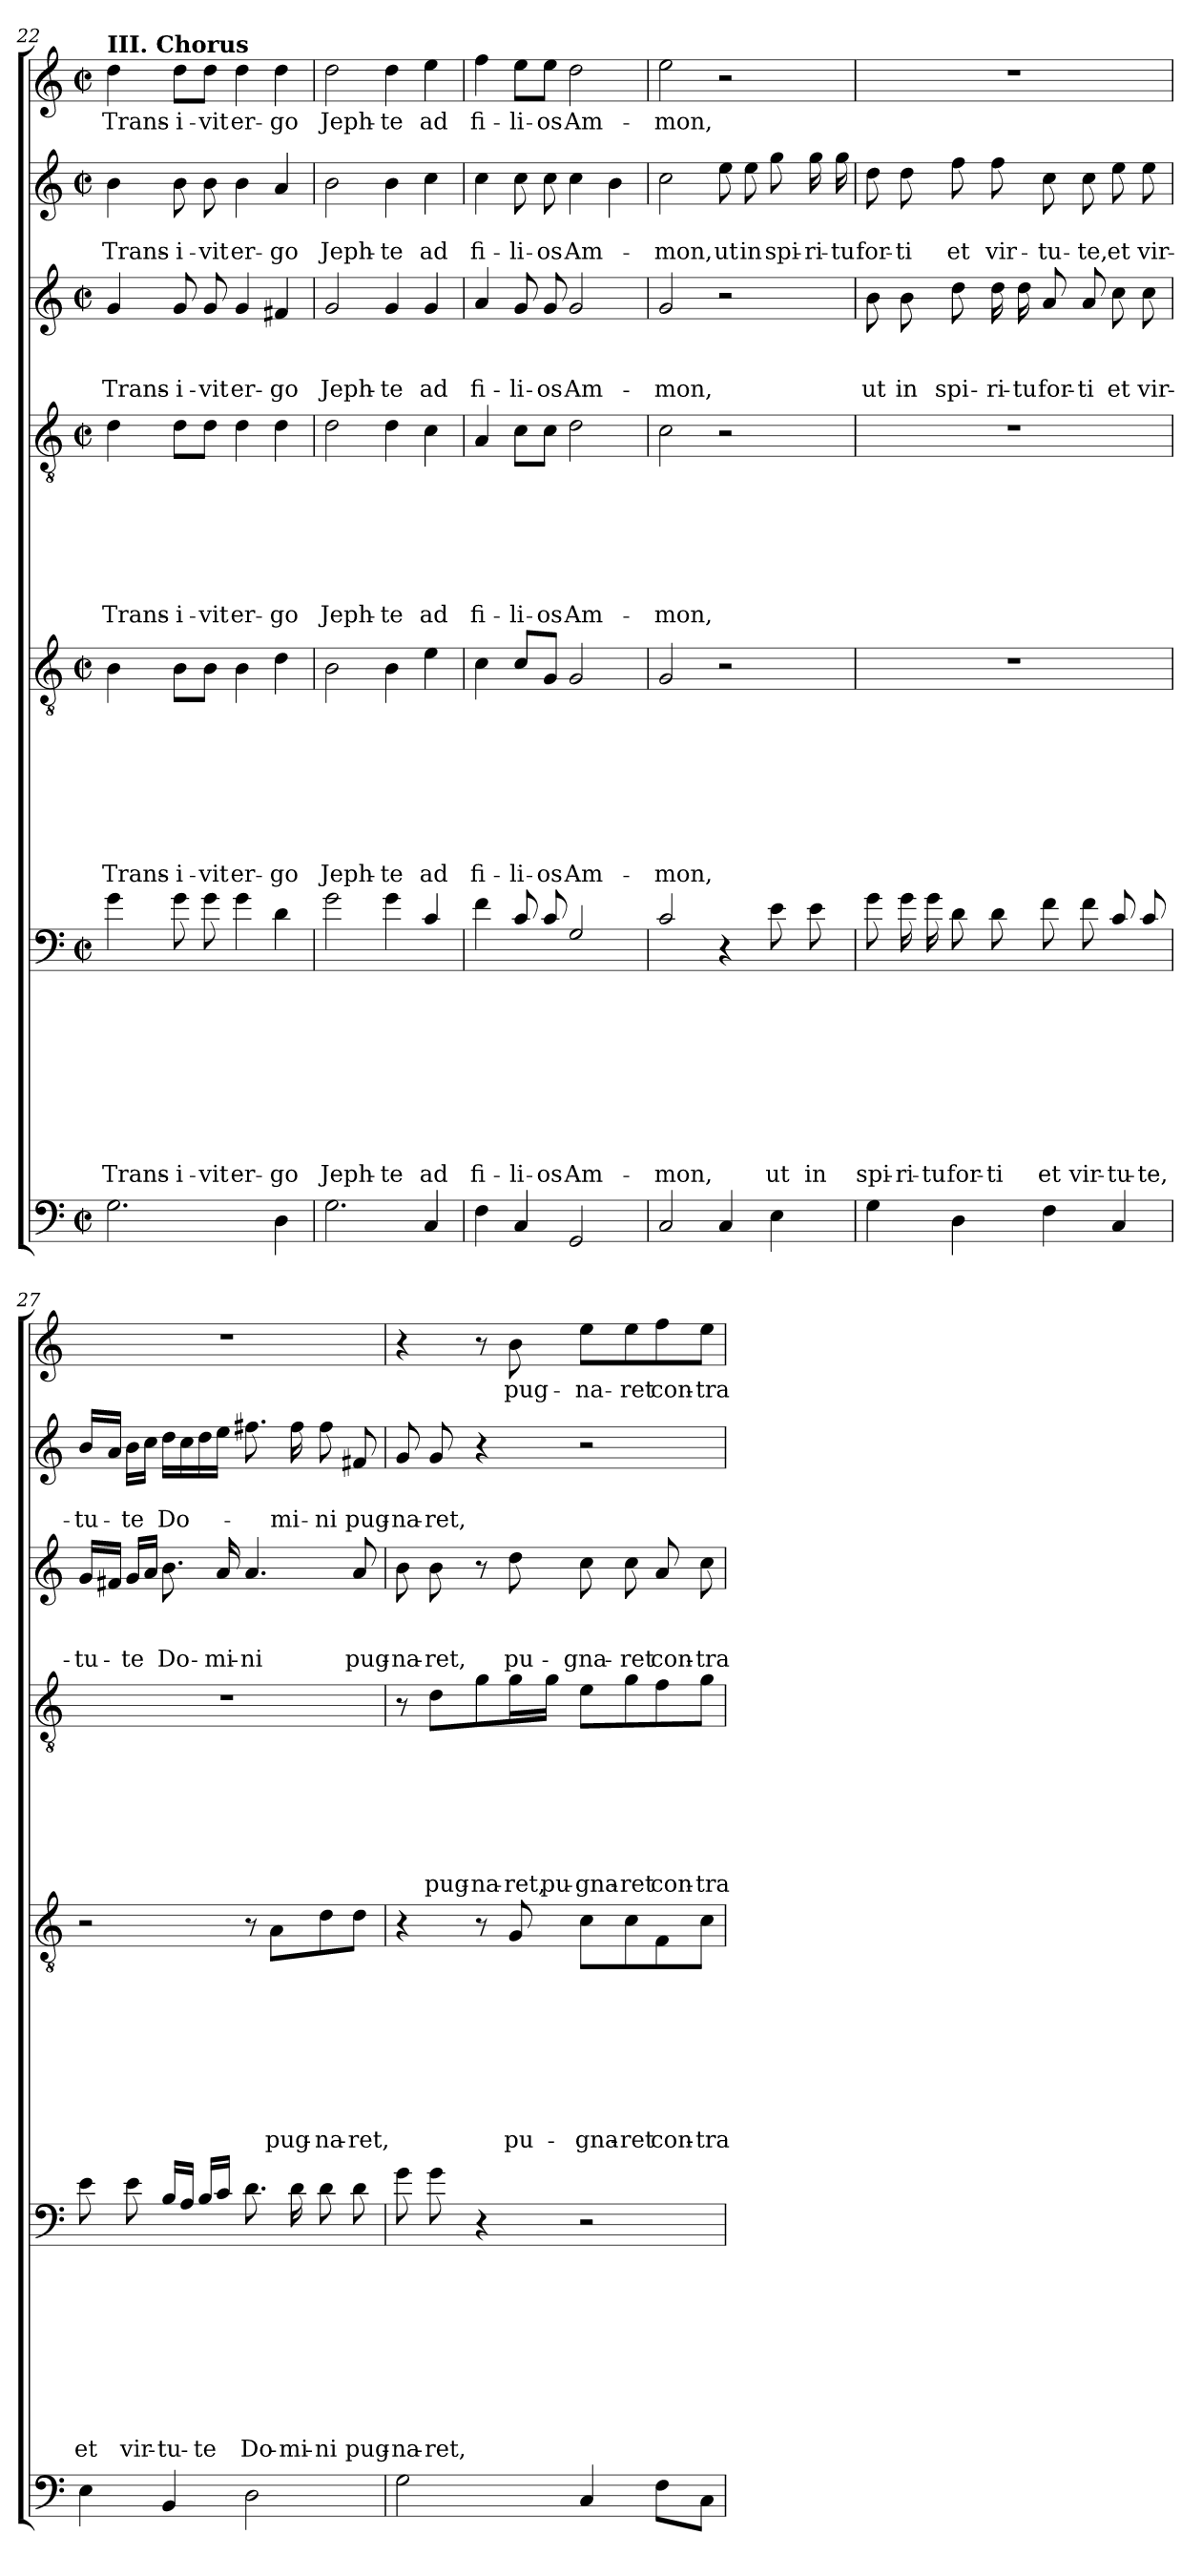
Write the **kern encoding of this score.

**kern	**kern	**text	**text	**text	**text	**text	**text	**text	**text	**text	**kern	**text	**text	**text	**text	**text	**text	**text	**text	**kern	**text	**text	**text	**text	**text	**text	**text	**kern	**text	**text	**text	**kern	**text	**text	**kern	**text
*part7	*part6	*part6	*part6	*part6	*part6	*part6	*part6	*part6	*part6	*part6	*part5	*part5	*part5	*part5	*part5	*part5	*part5	*part5	*part5	*part4	*part4	*part4	*part4	*part4	*part4	*part4	*part4	*part3	*part3	*part3	*part3	*part2	*part2	*part2	*part1	*part1
*staff7	*staff6	*staff6	*staff6	*staff6	*staff6	*staff6	*staff6	*staff6	*staff6	*staff6	*staff5	*staff5	*staff5	*staff5	*staff5	*staff5	*staff5	*staff5	*staff5	*staff4	*staff4	*staff4	*staff4	*staff4	*staff4	*staff4	*staff4	*staff3	*staff3	*staff3	*staff3	*staff2	*staff2	*staff2	*staff1	*staff1
!!LO:LB:g=z
*clefF4	*clefF4	*	*	*	*	*	*	*	*	*	*clefGv2	*	*	*	*	*	*	*	*	*clefGv2	*	*	*	*	*	*	*	*clefG2	*	*	*	*clefG2	*	*	*clefG2	*
*	*ITrd8c14	*	*	*	*	*	*	*	*	*	*	*	*	*	*	*	*	*	*	*	*	*	*	*	*	*	*	*	*	*	*	*	*	*	*	*
*k[]	*k[]	*	*	*	*	*	*	*	*	*	*k[]	*	*	*	*	*	*	*	*	*k[]	*	*	*	*	*	*	*	*k[]	*	*	*	*k[]	*	*	*k[]	*
*C:	*C:	*	*	*	*	*	*	*	*	*	*C:	*	*	*	*	*	*	*	*	*C:	*	*	*	*	*	*	*	*C:	*	*	*	*C:	*	*	*C:	*
*M2/2	*M2/2	*	*	*	*	*	*	*	*	*	*M2/2	*	*	*	*	*	*	*	*	*M2/2	*	*	*	*	*	*	*	*M2/2	*	*	*	*M2/2	*	*	*M2/2	*
*met(c|)	*met(c|)	*	*	*	*	*	*	*	*	*	*met(c|)	*	*	*	*	*	*	*	*	*met(c|)	*	*	*	*	*	*	*	*met(c|)	*	*	*	*met(c|)	*	*	*met(c|)	*
=22	=22	=22	=22	=22	=22	=22	=22	=22	=22	=22	=22	=22	=22	=22	=22	=22	=22	=22	=22	=22	=22	=22	=22	=22	=22	=22	=22	=22	=22	=22	=22	=22	=22	=22	=22	=22
!	!	!	!	!	!	!	!	!	!	!	!	!	!	!	!	!	!	!	!	!	!	!	!	!	!	!	!	!	!	!	!	!	!	!	!LO:TX:a:B:t=III. Chorus	!
!	!	!	!	!	!	!	!	!	!	!LO:LY:b	!	!	!	!	!	!	!	!	!LO:LY:b	!	!	!	!	!	!	!	!LO:LY:b	!	!	!	!LO:LY:b	!	!	!LO:LY:b	!	!LO:LY:b
2.G\	4G\	.	.	.	.	.	.	.	.	Trans-	4B\	.	.	.	.	.	.	.	Trans-	4d\	.	.	.	.	.	.	Trans-	4g/	.	.	Trans-	4b\	.	Trans-	4dd\	Trans-
!	!	!	!	!	!	!	!	!	!	!LO:LY:b	!	!	!	!	!	!	!	!	!LO:LY:b	!	!	!	!	!	!	!	!LO:LY:b	!	!	!	!LO:LY:b	!	!	!LO:LY:b	!	!LO:LY:b
.	8G\	.	.	.	.	.	.	.	.	-i-	8B\L	.	.	.	.	.	.	.	-i-	8d\L	.	.	.	.	.	.	-i-	8g/	.	.	-i-	8b\	.	-i-	8dd\L	-i-
!	!	!	!	!	!	!	!	!	!	!LO:LY:b	!	!	!	!	!	!	!	!	!LO:LY:b	!	!	!	!	!	!	!	!LO:LY:b	!	!	!	!LO:LY:b	!	!	!LO:LY:b	!	!LO:LY:b
.	8G\	.	.	.	.	.	.	.	.	-vit	8B\J	.	.	.	.	.	.	.	-vit	8d\J	.	.	.	.	.	.	-vit	8g/	.	.	-vit	8b\	.	-vit	8dd\J	-vit
!	!	!	!	!	!	!	!	!	!	!LO:LY:b	!	!	!	!	!	!	!	!	!LO:LY:b	!	!	!	!	!	!	!	!LO:LY:b	!	!	!	!LO:LY:b	!	!	!LO:LY:b	!	!LO:LY:b
.	4G\	.	.	.	.	.	.	.	.	er-	4B\	.	.	.	.	.	.	.	er-	4d\	.	.	.	.	.	.	er-	4g/	.	.	er-	4b\	.	er-	4dd\	er-
!	!	!	!	!	!	!	!	!	!	!LO:LY:b	!	!	!	!	!	!	!	!	!LO:LY:b	!	!	!	!	!	!	!	!LO:LY:b	!	!	!	!LO:LY:b	!	!	!LO:LY:b	!	!LO:LY:b
4D\	4D\	.	.	.	.	.	.	.	.	-go	4d\	.	.	.	.	.	.	.	-go	4d\	.	.	.	.	.	.	-go	4f#X/	.	.	-go	4a/	.	-go	4dd\	-go
=23	=23	=23	=23	=23	=23	=23	=23	=23	=23	=23	=23	=23	=23	=23	=23	=23	=23	=23	=23	=23	=23	=23	=23	=23	=23	=23	=23	=23	=23	=23	=23	=23	=23	=23	=23	=23
!	!	!	!	!	!	!	!	!	!	!LO:LY:b	!	!	!	!	!	!	!	!	!LO:LY:b	!	!	!	!	!	!	!	!LO:LY:b	!	!	!	!LO:LY:b	!	!	!LO:LY:b	!	!LO:LY:b
2.G\	2G\	.	.	.	.	.	.	.	.	Jeph-	2B\	.	.	.	.	.	.	.	Jeph-	2d\	.	.	.	.	.	.	Jeph-	2g/	.	.	Jeph-	2b\	.	Jeph-	2dd\	Jeph-
!	!	!	!	!	!	!	!	!	!	!LO:LY:b	!	!	!	!	!	!	!	!	!LO:LY:b	!	!	!	!	!	!	!	!LO:LY:b	!	!	!	!LO:LY:b	!	!	!LO:LY:b	!	!LO:LY:b
.	4G\	.	.	.	.	.	.	.	.	-te	4B\	.	.	.	.	.	.	.	-te	4d\	.	.	.	.	.	.	-te	4g/	.	.	-te	4b\	.	-te	4dd\	-te
!	!	!	!	!	!	!	!	!	!	!LO:LY:b	!	!	!	!	!	!	!	!	!LO:LY:b	!	!	!	!	!	!	!	!LO:LY:b	!	!	!	!LO:LY:b	!	!	!LO:LY:b	!	!LO:LY:b
4C/	4C/	.	.	.	.	.	.	.	.	ad	4e\	.	.	.	.	.	.	.	ad	4c\	.	.	.	.	.	.	ad	4g/	.	.	ad	4cc\	.	ad	4ee\	ad
=24	=24	=24	=24	=24	=24	=24	=24	=24	=24	=24	=24	=24	=24	=24	=24	=24	=24	=24	=24	=24	=24	=24	=24	=24	=24	=24	=24	=24	=24	=24	=24	=24	=24	=24	=24	=24
!	!	!	!	!	!	!	!	!	!	!LO:LY:b	!	!	!	!	!	!	!	!	!LO:LY:b	!	!	!	!	!	!	!	!LO:LY:b	!	!	!	!LO:LY:b	!	!	!LO:LY:b	!	!LO:LY:b
4F\	4F\	.	.	.	.	.	.	.	.	fi-	4c\	.	.	.	.	.	.	.	fi-	4A/	.	.	.	.	.	.	fi-	4a/	.	.	fi-	4cc\	.	fi-	4ff\	fi-
!	!	!	!	!	!	!	!	!	!	!LO:LY:b	!	!	!	!	!	!	!	!	!LO:LY:b	!	!	!	!	!	!	!	!LO:LY:b	!	!	!	!LO:LY:b	!	!	!LO:LY:b	!	!LO:LY:b
4C/	8C/	.	.	.	.	.	.	.	.	-li-	8c/L	.	.	.	.	.	.	.	-li-	8c\L	.	.	.	.	.	.	-li-	8g/	.	.	-li-	8cc\	.	-li-	8ee\L	-li-
!	!	!	!	!	!	!	!	!	!	!LO:LY:b	!	!	!	!	!	!	!	!	!LO:LY:b	!	!	!	!	!	!	!	!LO:LY:b	!	!	!	!LO:LY:b	!	!	!LO:LY:b	!	!LO:LY:b
.	8C/	.	.	.	.	.	.	.	.	-os	8G/J	.	.	.	.	.	.	.	-os	8c\J	.	.	.	.	.	.	-os	8g/	.	.	-os	8cc\	.	-os	8ee\J	-os
!	!	!	!	!	!	!	!	!	!	!LO:LY:b	!	!	!	!	!	!	!	!	!LO:LY:b	!	!	!	!	!	!	!	!LO:LY:b	!	!	!	!LO:LY:b	!	!	!LO:LY:b	!	!LO:LY:b
2GG/	2GG/	.	.	.	.	.	.	.	.	Am-	2G/	.	.	.	.	.	.	.	Am-	2d\	.	.	.	.	.	.	Am-	2g/	.	.	Am-	4cc\	.	Am-	2dd\	Am-
.	.	.	.	.	.	.	.	.	.	.	.	.	.	.	.	.	.	.	.	.	.	.	.	.	.	.	.	.	.	.	.	4b\	.	.	.	.
=25	=25	=25	=25	=25	=25	=25	=25	=25	=25	=25	=25	=25	=25	=25	=25	=25	=25	=25	=25	=25	=25	=25	=25	=25	=25	=25	=25	=25	=25	=25	=25	=25	=25	=25	=25	=25
!	!	!	!	!	!	!	!	!	!	!LO:LY:b	!	!	!	!	!	!	!	!	!LO:LY:b	!	!	!	!	!	!	!	!LO:LY:b	!	!	!	!LO:LY:b	!	!	!LO:LY:b	!	!LO:LY:b
2C/	2C/	.	.	.	.	.	.	.	.	-mon,	2G/	.	.	.	.	.	.	.	-mon,	2c\	.	.	.	.	.	.	-mon,	2g/	.	.	-mon,	2cc\	.	-mon,	2ee\	-mon,
!	!	!	!	!	!	!	!	!	!	!	!	!	!	!	!	!	!	!	!	!	!	!	!	!	!	!	!	!	!	!	!	!	!	!LO:LY:b	!	!
4C/	4r	.	.	.	.	.	.	.	.	.	2r	.	.	.	.	.	.	.	.	2r	.	.	.	.	.	.	.	2r	.	.	.	8ee\	.	ut	2r	.
!	!	!	!	!	!	!	!	!	!	!	!	!	!	!	!	!	!	!	!	!	!	!	!	!	!	!	!	!	!	!	!	!	!	!LO:LY:b	!	!
.	.	.	.	.	.	.	.	.	.	.	.	.	.	.	.	.	.	.	.	.	.	.	.	.	.	.	.	.	.	.	.	8ee\	.	in	.	.
!	!	!	!	!	!	!	!	!	!	!LO:LY:b	!	!	!	!	!	!	!	!	!	!	!	!	!	!	!	!	!	!	!	!	!	!	!	!LO:LY:b	!	!
4E\	8E\	.	.	.	.	.	.	.	.	ut	.	.	.	.	.	.	.	.	.	.	.	.	.	.	.	.	.	.	.	.	.	8gg\	.	spi-	.	.
!	!	!	!	!	!	!	!	!	!	!LO:LY:b	!	!	!	!	!	!	!	!	!	!	!	!	!	!	!	!	!	!	!	!	!	!	!	!LO:LY:b	!	!
.	8E\	.	.	.	.	.	.	.	.	in	.	.	.	.	.	.	.	.	.	.	.	.	.	.	.	.	.	.	.	.	.	16gg\	.	-ri-	.	.
!	!	!	!	!	!	!	!	!	!	!	!	!	!	!	!	!	!	!	!	!	!	!	!	!	!	!	!	!	!	!	!	!	!	!LO:LY:b	!	!
.	.	.	.	.	.	.	.	.	.	.	.	.	.	.	.	.	.	.	.	.	.	.	.	.	.	.	.	.	.	.	.	16gg\	.	-tu	.	.
=26	=26	=26	=26	=26	=26	=26	=26	=26	=26	=26	=26	=26	=26	=26	=26	=26	=26	=26	=26	=26	=26	=26	=26	=26	=26	=26	=26	=26	=26	=26	=26	=26	=26	=26	=26	=26
!	!	!	!	!	!	!	!	!	!	!LO:LY:b	!	!	!	!	!	!	!	!	!	!	!	!	!	!	!	!	!	!	!	!	!LO:LY:b	!	!	!LO:LY:b	!	!
4G\	8G\	.	.	.	.	.	.	.	.	spi-	1r	.	.	.	.	.	.	.	.	1r	.	.	.	.	.	.	.	8b\	.	.	ut	8dd\	.	for-	1r	.
!	!	!	!	!	!	!	!	!	!	!LO:LY:b	!	!	!	!	!	!	!	!	!	!	!	!	!	!	!	!	!	!	!	!	!LO:LY:b	!	!	!LO:LY:b	!	!
.	16G\	.	.	.	.	.	.	.	.	-ri-	.	.	.	.	.	.	.	.	.	.	.	.	.	.	.	.	.	8b\	.	.	in	8dd\	.	-ti	.	.
!	!	!	!	!	!	!	!	!	!	!LO:LY:b	!	!	!	!	!	!	!	!	!	!	!	!	!	!	!	!	!	!	!	!	!	!	!	!	!	!
.	16G\	.	.	.	.	.	.	.	.	-tu	.	.	.	.	.	.	.	.	.	.	.	.	.	.	.	.	.	.	.	.	.	.	.	.	.	.
!	!	!	!	!	!	!	!	!	!	!LO:LY:b	!	!	!	!	!	!	!	!	!	!	!	!	!	!	!	!	!	!	!	!	!LO:LY:b	!	!	!LO:LY:b	!	!
4D\	8D\	.	.	.	.	.	.	.	.	for-	.	.	.	.	.	.	.	.	.	.	.	.	.	.	.	.	.	8dd\	.	.	spi-	8ff\	.	et	.	.
!	!	!	!	!	!	!	!	!	!	!LO:LY:b	!	!	!	!	!	!	!	!	!	!	!	!	!	!	!	!	!	!	!	!	!LO:LY:b	!	!	!LO:LY:b	!	!
.	8D\	.	.	.	.	.	.	.	.	-ti	.	.	.	.	.	.	.	.	.	.	.	.	.	.	.	.	.	16dd\	.	.	-ri-	8ff\	.	vir-	.	.
!	!	!	!	!	!	!	!	!	!	!	!	!	!	!	!	!	!	!	!	!	!	!	!	!	!	!	!	!	!	!	!LO:LY:b	!	!	!	!	!
.	.	.	.	.	.	.	.	.	.	.	.	.	.	.	.	.	.	.	.	.	.	.	.	.	.	.	.	16dd\	.	.	-tu	.	.	.	.	.
!	!	!	!	!	!	!	!	!	!	!LO:LY:b	!	!	!	!	!	!	!	!	!	!	!	!	!	!	!	!	!	!	!	!	!LO:LY:b	!	!	!LO:LY:b	!	!
4F\	8F\	.	.	.	.	.	.	.	.	et	.	.	.	.	.	.	.	.	.	.	.	.	.	.	.	.	.	8a/	.	.	for-	8cc\	.	-tu-	.	.
!	!	!	!	!	!	!	!	!	!	!LO:LY:b	!	!	!	!	!	!	!	!	!	!	!	!	!	!	!	!	!	!	!	!	!LO:LY:b	!	!	!LO:LY:b	!	!
.	8F\	.	.	.	.	.	.	.	.	vir-	.	.	.	.	.	.	.	.	.	.	.	.	.	.	.	.	.	8a/	.	.	-ti	8cc\	.	-te,	.	.
!	!	!	!	!	!	!	!	!	!	!LO:LY:b	!	!	!	!	!	!	!	!	!	!	!	!	!	!	!	!	!	!	!	!	!LO:LY:b	!	!	!LO:LY:b	!	!
4C/	8C/	.	.	.	.	.	.	.	.	-tu-	.	.	.	.	.	.	.	.	.	.	.	.	.	.	.	.	.	8cc\	.	.	et	8ee\	.	et	.	.
!	!	!	!	!	!	!	!	!	!	!LO:LY:b	!	!	!	!	!	!	!	!	!	!	!	!	!	!	!	!	!	!	!	!	!LO:LY:b	!	!	!LO:LY:b	!	!
.	8C/	.	.	.	.	.	.	.	.	-te,	.	.	.	.	.	.	.	.	.	.	.	.	.	.	.	.	.	8cc\	.	.	vir-	8ee\	.	vir-	.	.
!!LO:PB:g=z
=27	=27	=27	=27	=27	=27	=27	=27	=27	=27	=27	=27	=27	=27	=27	=27	=27	=27	=27	=27	=27	=27	=27	=27	=27	=27	=27	=27	=27	=27	=27	=27	=27	=27	=27	=27	=27
!	!	!	!	!	!	!	!	!	!	!LO:LY:b	!	!	!	!	!	!	!	!	!	!	!	!	!	!	!	!	!	!	!	!	!LO:LY:b	!	!	!LO:LY:b	!	!
4E\	8E\	.	.	.	.	.	.	.	.	et	2r	.	.	.	.	.	.	.	.	1r	.	.	.	.	.	.	.	16g/LL	.	.	-tu-	16b/LL	.	-tu-	1r	.
.	.	.	.	.	.	.	.	.	.	.	.	.	.	.	.	.	.	.	.	.	.	.	.	.	.	.	.	16f#X/JJ	.	.	.	16a/JJ	.	.	.	.
!	!	!	!	!	!	!	!	!	!	!LO:LY:b	!	!	!	!	!	!	!	!	!	!	!	!	!	!	!	!	!	!	!	!	!LO:LY:b	!	!	!LO:LY:b	!	!
.	8E\	.	.	.	.	.	.	.	.	vir-	.	.	.	.	.	.	.	.	.	.	.	.	.	.	.	.	.	16g/LL	.	.	-te	16b\LL	.	-te	.	.
.	.	.	.	.	.	.	.	.	.	.	.	.	.	.	.	.	.	.	.	.	.	.	.	.	.	.	.	16a/JJ	.	.	.	16cc\JJ	.	.	.	.
!	!	!	!	!	!	!	!	!	!	!LO:LY:b	!	!	!	!	!	!	!	!	!	!	!	!	!	!	!	!	!	!	!	!	!LO:LY:b	!	!	!LO:LY:b	!	!
4BB/	16BB/LL	.	.	.	.	.	.	.	.	-tu-	.	.	.	.	.	.	.	.	.	.	.	.	.	.	.	.	.	8.b\	.	.	Do-	16dd\LL	.	Do-	.	.
.	16AA/JJ	.	.	.	.	.	.	.	.	.	.	.	.	.	.	.	.	.	.	.	.	.	.	.	.	.	.	.	.	.	.	16cc\	.	.	.	.
!	!	!	!	!	!	!	!	!	!	!LO:LY:b	!	!	!	!	!	!	!	!	!	!	!	!	!	!	!	!	!	!	!	!	!	!	!	!	!	!
.	16BB/LL	.	.	.	.	.	.	.	.	-te	.	.	.	.	.	.	.	.	.	.	.	.	.	.	.	.	.	.	.	.	.	16dd\	.	.	.	.
!	!	!	!	!	!	!	!	!	!	!	!	!	!	!	!	!	!	!	!	!	!	!	!	!	!	!	!	!	!	!	!LO:LY:b	!	!	!	!	!
.	16C/JJ	.	.	.	.	.	.	.	.	.	.	.	.	.	.	.	.	.	.	.	.	.	.	.	.	.	.	16a/	.	.	-mi-	16ee\JJ	.	.	.	.
!	!	!	!	!	!	!	!	!	!	!LO:LY:b	!	!	!	!	!	!	!	!	!	!	!	!	!	!	!	!	!	!	!	!	!LO:LY:b	!	!	!	!	!
2D\	8.D\	.	.	.	.	.	.	.	.	Do-	8r	.	.	.	.	.	.	.	.	.	.	.	.	.	.	.	.	4.a/	.	.	-ni	8.ff#X\	.	.	.	.
!	!	!	!	!	!	!	!	!	!	!	!	!	!	!	!	!	!	!	!LO:LY:b	!	!	!	!	!	!	!	!	!	!	!	!	!	!	!	!	!
.	.	.	.	.	.	.	.	.	.	.	8A\L	.	.	.	.	.	.	.	pug-	.	.	.	.	.	.	.	.	.	.	.	.	.	.	.	.	.
!	!	!	!	!	!	!	!	!	!	!LO:LY:b	!	!	!	!	!	!	!	!	!	!	!	!	!	!	!	!	!	!	!	!	!	!	!	!LO:LY:b	!	!
.	16D\	.	.	.	.	.	.	.	.	-mi-	.	.	.	.	.	.	.	.	.	.	.	.	.	.	.	.	.	.	.	.	.	16ff#\	.	-mi-	.	.
!	!	!	!	!	!	!	!	!	!	!LO:LY:b	!	!	!	!	!	!	!	!	!LO:LY:b	!	!	!	!	!	!	!	!	!	!	!	!	!	!	!LO:LY:b	!	!
.	8D\	.	.	.	.	.	.	.	.	-ni	8d\	.	.	.	.	.	.	.	-na-	.	.	.	.	.	.	.	.	.	.	.	.	8ff#\	.	-ni	.	.
!	!	!	!	!	!	!	!	!	!	!LO:LY:b	!	!	!	!	!	!	!	!	!LO:LY:b	!	!	!	!	!	!	!	!	!	!	!	!LO:LY:b	!	!	!LO:LY:b	!	!
.	8D\	.	.	.	.	.	.	.	.	pug-	8d\J	.	.	.	.	.	.	.	-ret,	.	.	.	.	.	.	.	.	8a/	.	.	pug-	8f#X/	.	pug-	.	.
=28	=28	=28	=28	=28	=28	=28	=28	=28	=28	=28	=28	=28	=28	=28	=28	=28	=28	=28	=28	=28	=28	=28	=28	=28	=28	=28	=28	=28	=28	=28	=28	=28	=28	=28	=28	=28
!	!	!	!	!	!	!	!	!	!	!LO:LY:b	!	!	!	!	!	!	!	!	!	!	!	!	!	!	!	!	!	!	!	!	!LO:LY:b	!	!	!LO:LY:b	!	!
2G\	8G\	.	.	.	.	.	.	.	.	-na-	4r	.	.	.	.	.	.	.	.	8r	.	.	.	.	.	.	.	8b\	.	.	-na-	8g/	.	-na-	4r	.
!	!	!	!	!	!	!	!	!	!	!LO:LY:b	!	!	!	!	!	!	!	!	!	!	!	!	!	!	!	!	!LO:LY:b	!	!	!	!LO:LY:b	!	!	!LO:LY:b	!	!
.	8G\	.	.	.	.	.	.	.	.	-ret,	.	.	.	.	.	.	.	.	.	8d\L	.	.	.	.	.	.	pug-	8b\	.	.	-ret,	8g/	.	-ret,	.	.
!	!	!	!	!	!	!	!	!	!	!	!	!	!	!	!	!	!	!	!	!	!	!	!	!	!	!	!LO:LY:b	!	!	!	!	!	!	!	!	!
.	4r	.	.	.	.	.	.	.	.	.	8r	.	.	.	.	.	.	.	.	8g\	.	.	.	.	.	.	-na-	8r	.	.	.	4r	.	.	8r	.
!	!	!	!	!	!	!	!	!	!	!	!	!	!	!	!	!	!	!	!LO:LY:b	!	!	!	!	!	!	!	!LO:LY:b	!	!	!	!LO:LY:b	!	!	!	!	!LO:LY:b
.	.	.	.	.	.	.	.	.	.	.	8G/	.	.	.	.	.	.	.	pu-	16g\L	.	.	.	.	.	.	-ret,	8dd\	.	.	pu-	.	.	.	8b\	pug-
!	!	!	!	!	!	!	!	!	!	!	!	!	!	!	!	!	!	!	!	!	!	!	!	!	!	!	!LO:LY:b	!	!	!	!	!	!	!	!	!
.	.	.	.	.	.	.	.	.	.	.	.	.	.	.	.	.	.	.	.	16g\JJ	.	.	.	.	.	.	pu-	.	.	.	.	.	.	.	.	.
!	!	!	!	!	!	!	!	!	!	!	!	!	!	!	!	!	!	!	!LO:LY:b	!	!	!	!	!	!	!	!LO:LY:b	!	!	!	!LO:LY:b	!	!	!	!	!LO:LY:b
4C/	2r	.	.	.	.	.	.	.	.	.	8c\L	.	.	.	.	.	.	.	-gna-	8e\L	.	.	.	.	.	.	-gna-	8cc\	.	.	-gna-	2r	.	.	8ee\L	-na-
!	!	!	!	!	!	!	!	!	!	!	!	!	!	!	!	!	!	!	!LO:LY:b	!	!	!	!	!	!	!	!LO:LY:b	!	!	!	!LO:LY:b	!	!	!	!	!LO:LY:b
.	.	.	.	.	.	.	.	.	.	.	8c\	.	.	.	.	.	.	.	-ret	8g\	.	.	.	.	.	.	-ret	8cc\	.	.	-ret	.	.	.	8ee\	-ret
!	!	!	!	!	!	!	!	!	!	!	!	!	!	!	!	!	!	!	!LO:LY:b	!	!	!	!	!	!	!	!LO:LY:b	!	!	!	!LO:LY:b	!	!	!	!	!LO:LY:b
8F\L	.	.	.	.	.	.	.	.	.	.	8F\	.	.	.	.	.	.	.	con-	8f\	.	.	.	.	.	.	con-	8a/	.	.	con-	.	.	.	8ff\	con-
!	!	!	!	!	!	!	!	!	!	!	!	!	!	!	!	!	!	!	!LO:LY:b	!	!	!	!	!	!	!	!LO:LY:b	!	!	!	!LO:LY:b	!	!	!	!	!LO:LY:b
8C\J	.	.	.	.	.	.	.	.	.	.	8c\J	.	.	.	.	.	.	.	-tra	8g\J	.	.	.	.	.	.	-tra	8cc\	.	.	-tra	.	.	.	8ee\J	-tra
=	=	=	=	=	=	=	=	=	=	=	=	=	=	=	=	=	=	=	=	=	=	=	=	=	=	=	=	=	=	=	=	=	=	=	=	=
*-	*-	*-	*-	*-	*-	*-	*-	*-	*-	*-	*-	*-	*-	*-	*-	*-	*-	*-	*-	*-	*-	*-	*-	*-	*-	*-	*-	*-	*-	*-	*-	*-	*-	*-	*-	*-
